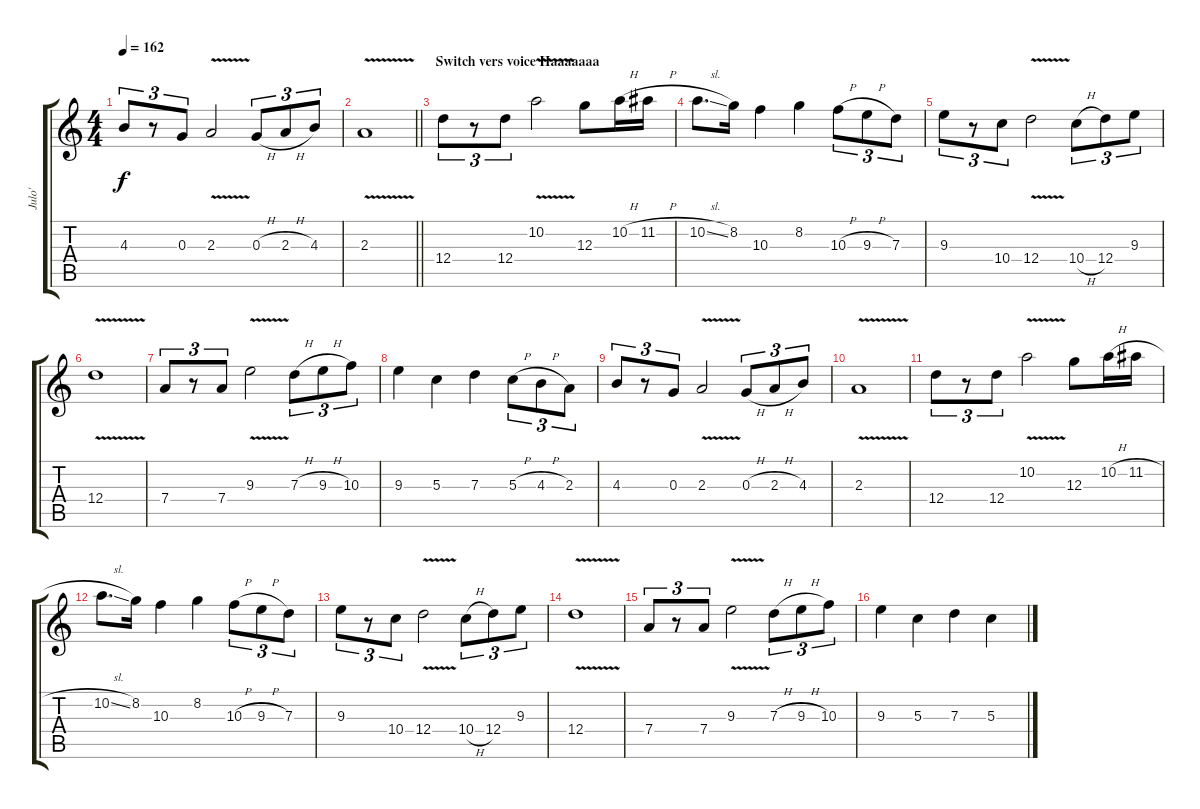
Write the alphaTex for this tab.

\track ("Julo'" "Julo'") {instrument overdrivenguitar}
\staff {score tabs}
\tuning (E4 B3 G3 D3 A2 E2) {hide}
\ts (4 4)
\tempo 162
\clef g2
\ks c
4.3.8{tu (3 2) dy f} r.8{tu (3 2)} 0.3.8{tu (3 2)} 2.3{v}.2 0.3{h}.8{tu (3 2)} 2.3{h}.8{tu (3 2)} 4.3.8{tu (3 2)} |
\barLineRight lightlight
2.3{v}.1 |
\section ("" "Switch vers voice Haaaaaaa")
12.4.8{tu (3 2)} r.8{tu (3 2)} 12.4.8{tu (3 2)} 10.2{v}.2 12.3.8 10.2{h}.16 11.2{h}.16 |
10.2{sl}.8{d} 8.2.16 10.3.4 8.2.4 10.3{h}.8{tu (3 2)} 9.3{h}.8{tu (3 2)} 7.3.8{tu (3 2)} |
9.3.8{tu (3 2)} r.8{tu (3 2)} 10.4.8{tu (3 2)} 12.4{v}.2 10.4{h}.8{tu (3 2)} 12.4.8{tu (3 2)} 9.3.8{tu (3 2)} |
12.4{v}.1 |
7.4.8{tu (3 2)} r.8{tu (3 2)} 7.4.8{tu (3 2)} 9.3{v}.2 7.3{h}.8{tu (3 2)} 9.3{h}.8{tu (3 2)} 10.3.8{tu (3 2)} |
9.3.4 5.3.4 7.3.4 5.3{h}.8{tu (3 2)} 4.3{h}.8{tu (3 2)} 2.3.8{tu (3 2)} |
4.3.8{tu (3 2)} r.8{tu (3 2)} 0.3.8{tu (3 2)} 2.3{v}.2 0.3{h}.8{tu (3 2)} 2.3{h}.8{tu (3 2)} 4.3.8{tu (3 2)} |
2.3{v}.1 |
12.4.8{tu (3 2)} r.8{tu (3 2)} 12.4.8{tu (3 2)} 10.2{v}.2 12.3.8 10.2{h}.16 11.2{h}.16 |
10.2{sl}.8{d} 8.2.16 10.3.4 8.2.4 10.3{h}.8{tu (3 2)} 9.3{h}.8{tu (3 2)} 7.3.8{tu (3 2)} |
9.3.8{tu (3 2)} r.8{tu (3 2)} 10.4.8{tu (3 2)} 12.4{v}.2 10.4{h}.8{tu (3 2)} 12.4.8{tu (3 2)} 9.3.8{tu (3 2)} |
12.4{v}.1 |
7.4.8{tu (3 2)} r.8{tu (3 2)} 7.4.8{tu (3 2)} 9.3{v}.2 7.3{h}.8{tu (3 2)} 9.3{h}.8{tu (3 2)} 10.3.8{tu (3 2)} |
9.3.4 5.3.4 7.3.4 5.3.4
